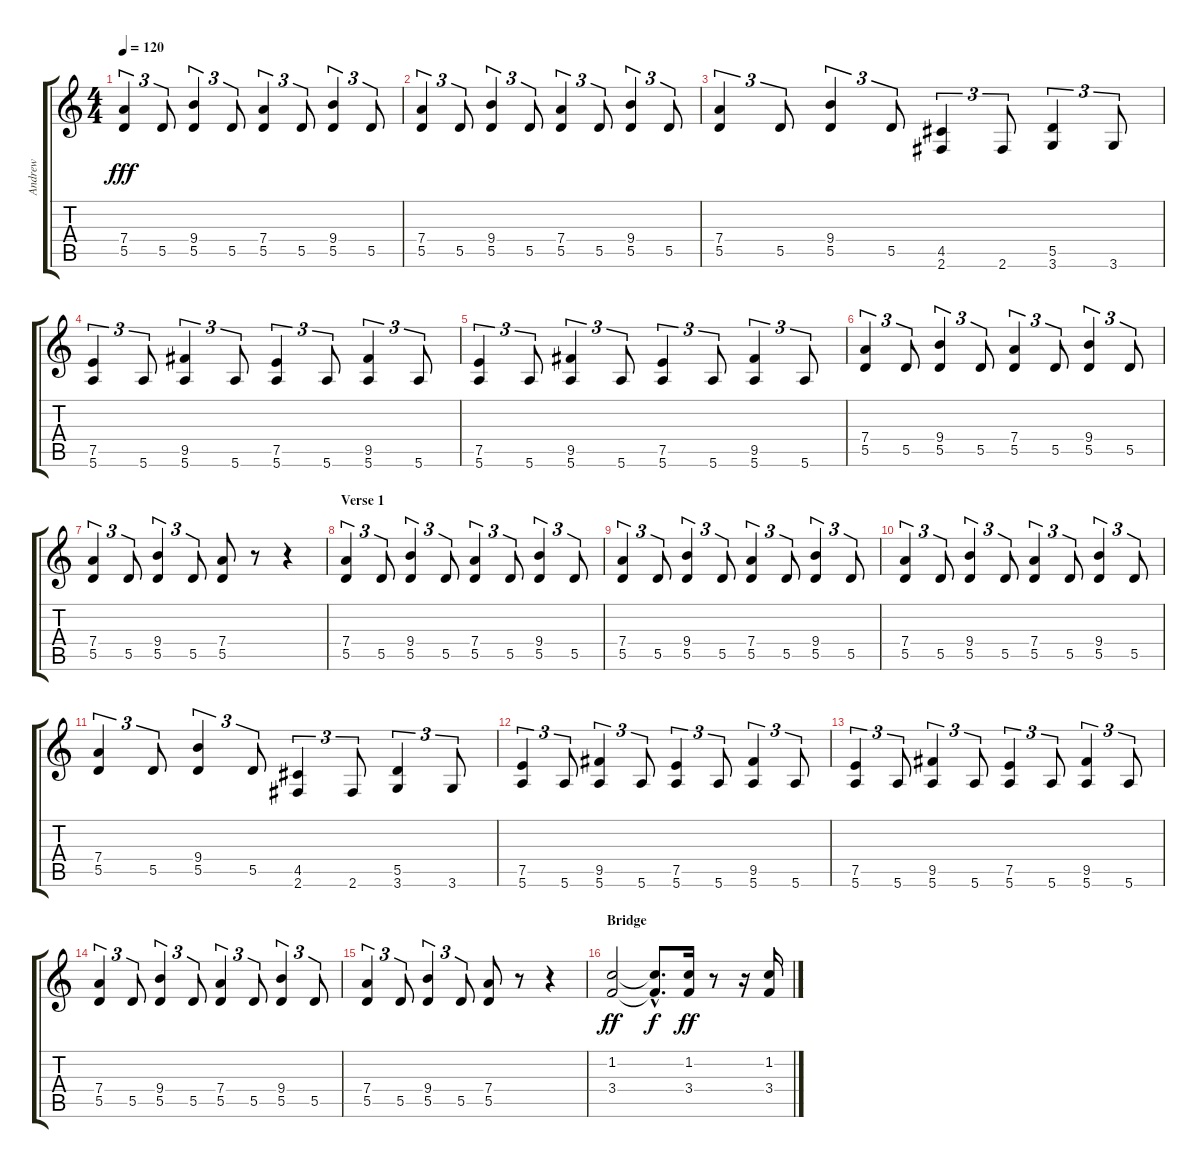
\track ("Andrew" "Andrew") {instrument overdrivenguitar}
\staff {score tabs}
\tuning (E4 B3 G3 D3 A2 E2) {hide}
\ts (4 4)
\tempo 120
\clef g2
\ks c
(7.4 5.5).4{tu (3 2) dy fff} 5.5.8{tu (3 2)} (9.4 5.5).4{tu (3 2)} 5.5.8{tu (3 2)} (7.4 5.5).4{tu (3 2)} 5.5.8{tu (3 2)} (9.4 5.5).4{tu (3 2)} 5.5.8{tu (3 2)} |
(7.4 5.5).4{tu (3 2)} 5.5.8{tu (3 2)} (9.4 5.5).4{tu (3 2)} 5.5.8{tu (3 2)} (7.4 5.5).4{tu (3 2)} 5.5.8{tu (3 2)} (9.4 5.5).4{tu (3 2)} 5.5.8{tu (3 2)} |
(7.4 5.5).4{tu (3 2)} 5.5.8{tu (3 2)} (9.4 5.5).4{tu (3 2)} 5.5.8{tu (3 2)} (4.5 2.6).4{tu (3 2)} 2.6.8{tu (3 2)} (5.5 3.6).4{tu (3 2)} 3.6.8{tu (3 2)} |
(7.5 5.6).4{tu (3 2)} 5.6.8{tu (3 2)} (9.5 5.6).4{tu (3 2)} 5.6.8{tu (3 2)} (7.5 5.6).4{tu (3 2)} 5.6.8{tu (3 2)} (9.5 5.6).4{tu (3 2)} 5.6.8{tu (3 2)} |
(7.5 5.6).4{tu (3 2)} 5.6.8{tu (3 2)} (9.5 5.6).4{tu (3 2)} 5.6.8{tu (3 2)} (7.5 5.6).4{tu (3 2)} 5.6.8{tu (3 2)} (9.5 5.6).4{tu (3 2)} 5.6.8{tu (3 2)} |
(7.4 5.5).4{tu (3 2)} 5.5.8{tu (3 2)} (9.4 5.5).4{tu (3 2)} 5.5.8{tu (3 2)} (7.4 5.5).4{tu (3 2)} 5.5.8{tu (3 2)} (9.4 5.5).4{tu (3 2)} 5.5.8{tu (3 2)} |
(7.4 5.5).4{tu (3 2)} 5.5.8{tu (3 2)} (9.4 5.5).4{tu (3 2)} 5.5.8{tu (3 2)} (7.4 5.5).8 r.8 r.4 |
\section ("" "Verse 1")
(7.4 5.5).4{tu (3 2)} 5.5.8{tu (3 2)} (9.4 5.5).4{tu (3 2)} 5.5.8{tu (3 2)} (7.4 5.5).4{tu (3 2)} 5.5.8{tu (3 2)} (9.4 5.5).4{tu (3 2)} 5.5.8{tu (3 2)} |
(7.4 5.5).4{tu (3 2)} 5.5.8{tu (3 2)} (9.4 5.5).4{tu (3 2)} 5.5.8{tu (3 2)} (7.4 5.5).4{tu (3 2)} 5.5.8{tu (3 2)} (9.4 5.5).4{tu (3 2)} 5.5.8{tu (3 2)} |
(7.4 5.5).4{tu (3 2)} 5.5.8{tu (3 2)} (9.4 5.5).4{tu (3 2)} 5.5.8{tu (3 2)} (7.4 5.5).4{tu (3 2)} 5.5.8{tu (3 2)} (9.4 5.5).4{tu (3 2)} 5.5.8{tu (3 2)} |
(7.4 5.5).4{tu (3 2)} 5.5.8{tu (3 2)} (9.4 5.5).4{tu (3 2)} 5.5.8{tu (3 2)} (4.5 2.6).4{tu (3 2)} 2.6.8{tu (3 2)} (5.5 3.6).4{tu (3 2)} 3.6.8{tu (3 2)} |
(7.5 5.6).4{tu (3 2)} 5.6.8{tu (3 2)} (9.5 5.6).4{tu (3 2)} 5.6.8{tu (3 2)} (7.5 5.6).4{tu (3 2)} 5.6.8{tu (3 2)} (9.5 5.6).4{tu (3 2)} 5.6.8{tu (3 2)} |
(7.5 5.6).4{tu (3 2)} 5.6.8{tu (3 2)} (9.5 5.6).4{tu (3 2)} 5.6.8{tu (3 2)} (7.5 5.6).4{tu (3 2)} 5.6.8{tu (3 2)} (9.5 5.6).4{tu (3 2)} 5.6.8{tu (3 2)} |
(7.4 5.5).4{tu (3 2)} 5.5.8{tu (3 2)} (9.4 5.5).4{tu (3 2)} 5.5.8{tu (3 2)} (7.4 5.5).4{tu (3 2)} 5.5.8{tu (3 2)} (9.4 5.5).4{tu (3 2)} 5.5.8{tu (3 2)} |
(7.4 5.5).4{tu (3 2)} 5.5.8{tu (3 2)} (9.4 5.5).4{tu (3 2)} 5.5.8{tu (3 2)} (7.4 5.5).8 r.8 r.4 |
\section ("" "Bridge")
(1.2 3.4).2{dy ff} (1.2{hac t} 3.4{hac t}).8{d dy f} (1.2 3.4).16{dy ff} r.8 r.16 (1.2 3.4).16
